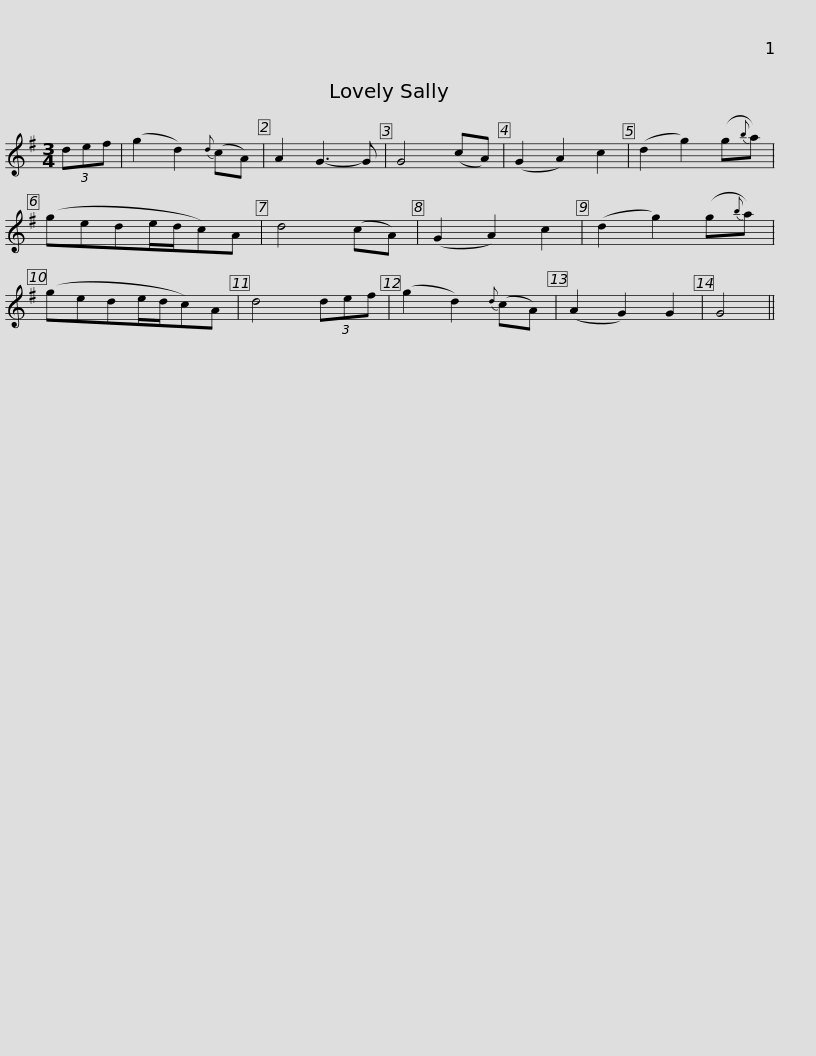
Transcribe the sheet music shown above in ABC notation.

X:1
L:1/8
M:3/4
I:linebreak $
K:G
V:1 treble
V:1
 (3def | (g2 d2){d} (cA) | A2 G3- G | G4 (cA) | (G2 A2) c2 | %5
 (d2 g2) (g{b}a) | (gede/d/c)A | d4 (cA) | (G2 A2) c2 | (d2 g2) (g{b}a) |$ %10
 (gede/d/c)A | d4 (3def | (g2 d2){d} (cA) | (A2 G2) G2 | G4 || %15
